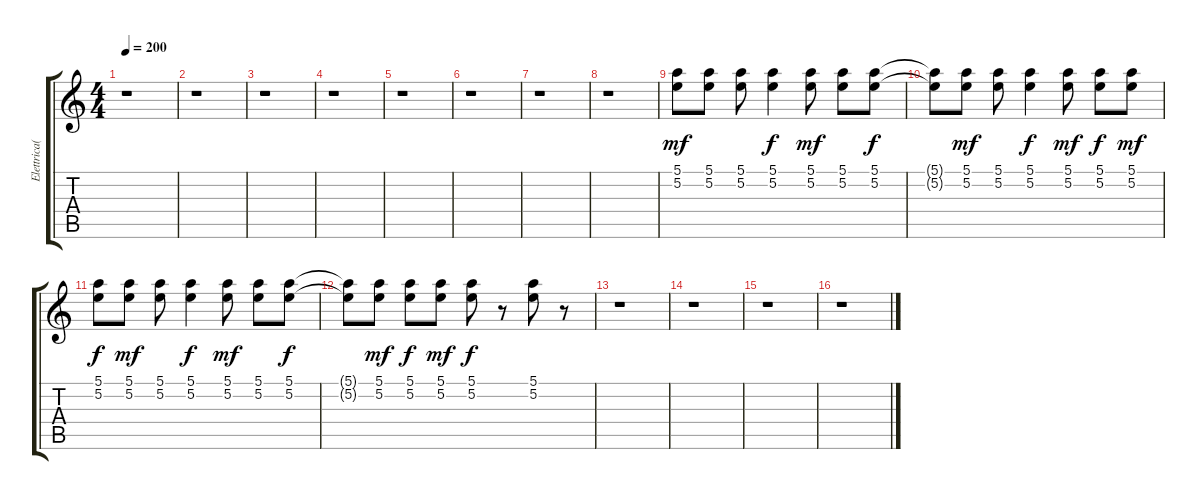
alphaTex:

\track ("Elettrica(Ka)" "Elettrica(") {instrument distortionguitar}
\staff {score tabs}
\tuning (E4 B3 G3 D3 A2 E2) {hide}
\ts (4 4)
\tempo 200
\clef g2
\ks c
r.1{dy f} |
r.1 |
r.1 |
r.1 |
r.1 |
r.1 |
r.1 |
r.1 |
(5.1 5.2).8{dy mf} (5.1 5.2).8 (5.1 5.2).8 (5.1 5.2).4{dy f} (5.1 5.2).8{dy mf} (5.1 5.2).8 (5.1 5.2).8{dy f} |
(5.1{t} 5.2{t}).8 (5.1 5.2).8{dy mf} (5.1 5.2).8 (5.1 5.2).4{dy f} (5.1 5.2).8{dy mf} (5.1 5.2).8{dy f} (5.1 5.2).8{dy mf} |
(5.1 5.2).8{dy f} (5.1 5.2).8{dy mf} (5.1 5.2).8 (5.1 5.2).4{dy f} (5.1 5.2).8{dy mf} (5.1 5.2).8 (5.1 5.2).8{dy f} |
(5.1{t} 5.2{t}).8 (5.1 5.2).8{dy mf} (5.1 5.2).8{dy f} (5.1 5.2).8{dy mf} (5.1 5.2).8{dy f} r.8 (5.1 5.2).8 r.8 |
r.1 |
r.1 |
r.1 |
r.1
